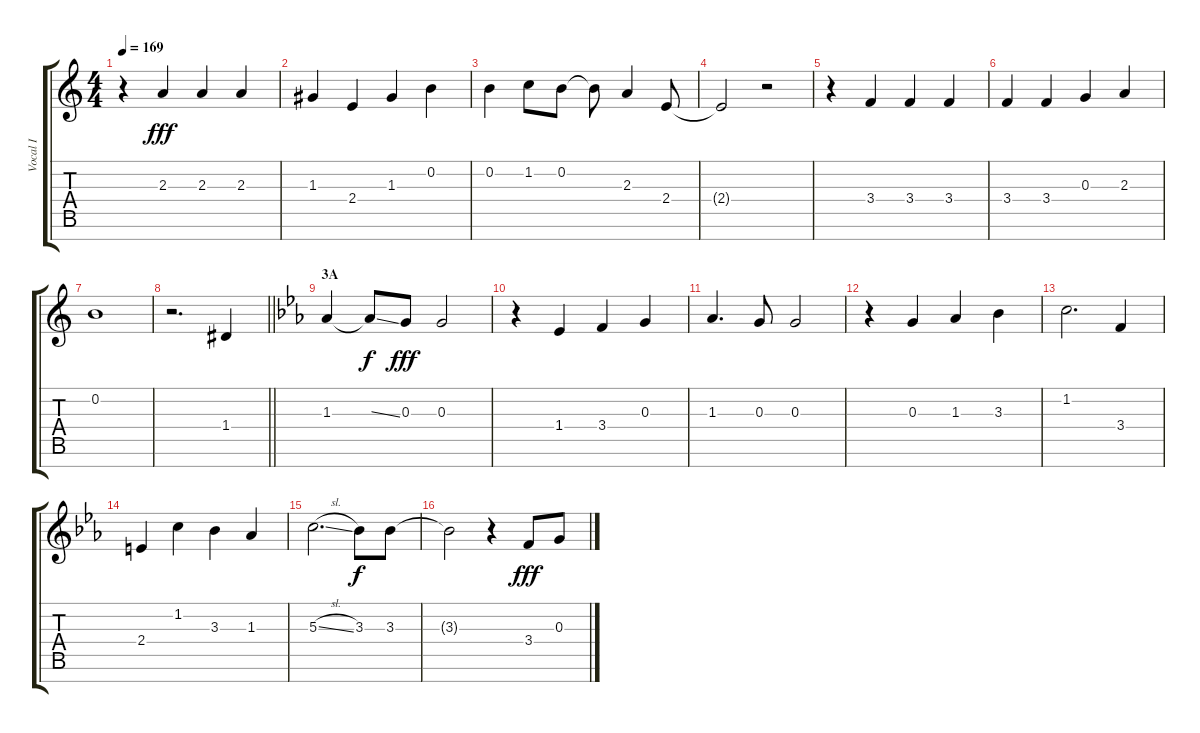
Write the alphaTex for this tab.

\track ("Vocal I" "Vocal I") {instrument voiceoohs}
\staff {score tabs}
\tuning (E5 B4 G4 D4 A3 E3 B2) {hide}
\ts (4 4)
\tempo 169
\clef g2
\ks c
r.4{dy fff} 2.3.4 2.3.4 2.3.4 |
1.3.4 2.4.4 1.3.4 0.2.4 |
0.2.4 1.2.8 0.2.8 0.2{t}.8 2.3.4 2.4.8 |
2.4{t}.2 r.2 |
r.4 3.4.4 3.4.4 3.4.4 |
3.4.4 3.4.4 0.3.4 2.3.4 |
0.2.1 |
\barLineRight lightlight
r.2{d} 1.4.4 |
\section ("" "3A")
\ks eb
1.3.4 1.3{ss t}.8{dy f} 0.3.8{dy fff} 0.3.2 |
r.4 1.4.4 3.4.4 0.3.4 |
1.3.4{d} 0.3.8 0.3.2 |
r.4 0.3.4 1.3.4 3.3.4 |
1.2.2{d} 3.4.4 |
2.4.4 1.2.4 3.3.4 1.3.4 |
5.3{sl}.2{d} 3.3.8{dy f} 3.3.8 |
3.3{t}.2 r.4 3.4.8{dy fff} 0.3.8
